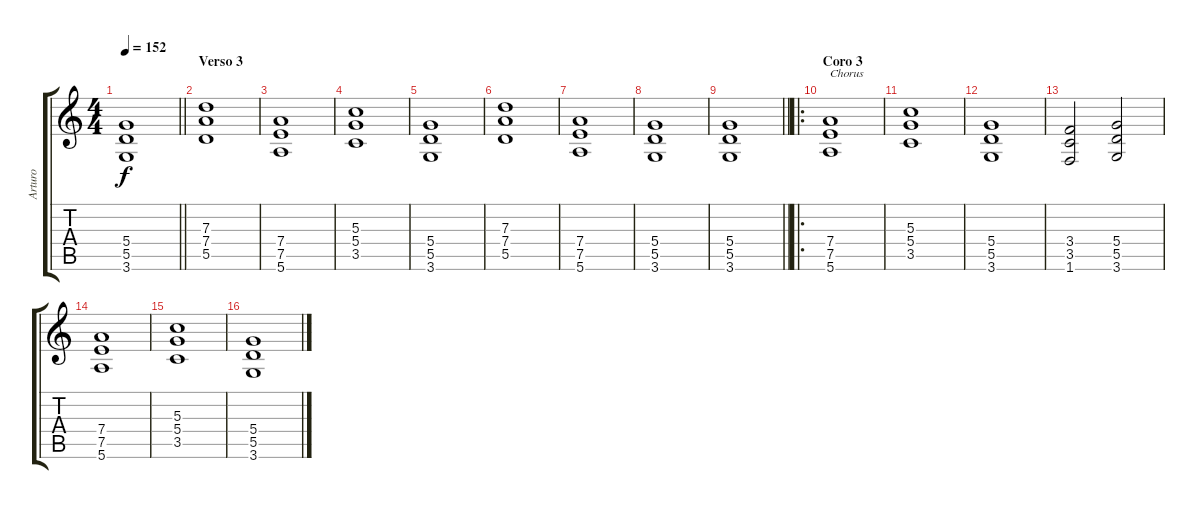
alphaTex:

\track ("Arturo" "Arturo") {instrument overdrivenguitar}
\staff {score tabs}
\tuning (E4 B3 G3 D3 A2 E2) {hide}
\ts (4 4)
\tempo 152
\clef g2
\barLineRight lightlight
\ks c
(5.4 5.5 3.6).1{dy f} |
\section ("" "Verso 3")
(7.3 7.4 5.5).1 |
(7.4 7.5 5.6).1 |
(5.3 5.4 3.5).1 |
(5.4 5.5 3.6).1 |
(7.3 7.4 5.5).1 |
(7.4 7.5 5.6).1 |
(5.4 5.5 3.6).1 |
\barLineRight lightlight
(5.4 5.5 3.6).1 |
\ro
\section ("" "Coro 3")
(7.4 7.5 5.6).1{txt "Chorus"} |
(5.3 5.4 3.5).1 |
(5.4 5.5 3.6).1 |
(3.4 3.5 1.6).2 (5.4 5.5 3.6).2 |
(7.4 7.5 5.6).1 |
(5.3 5.4 3.5).1 |
(5.4 5.5 3.6).1
